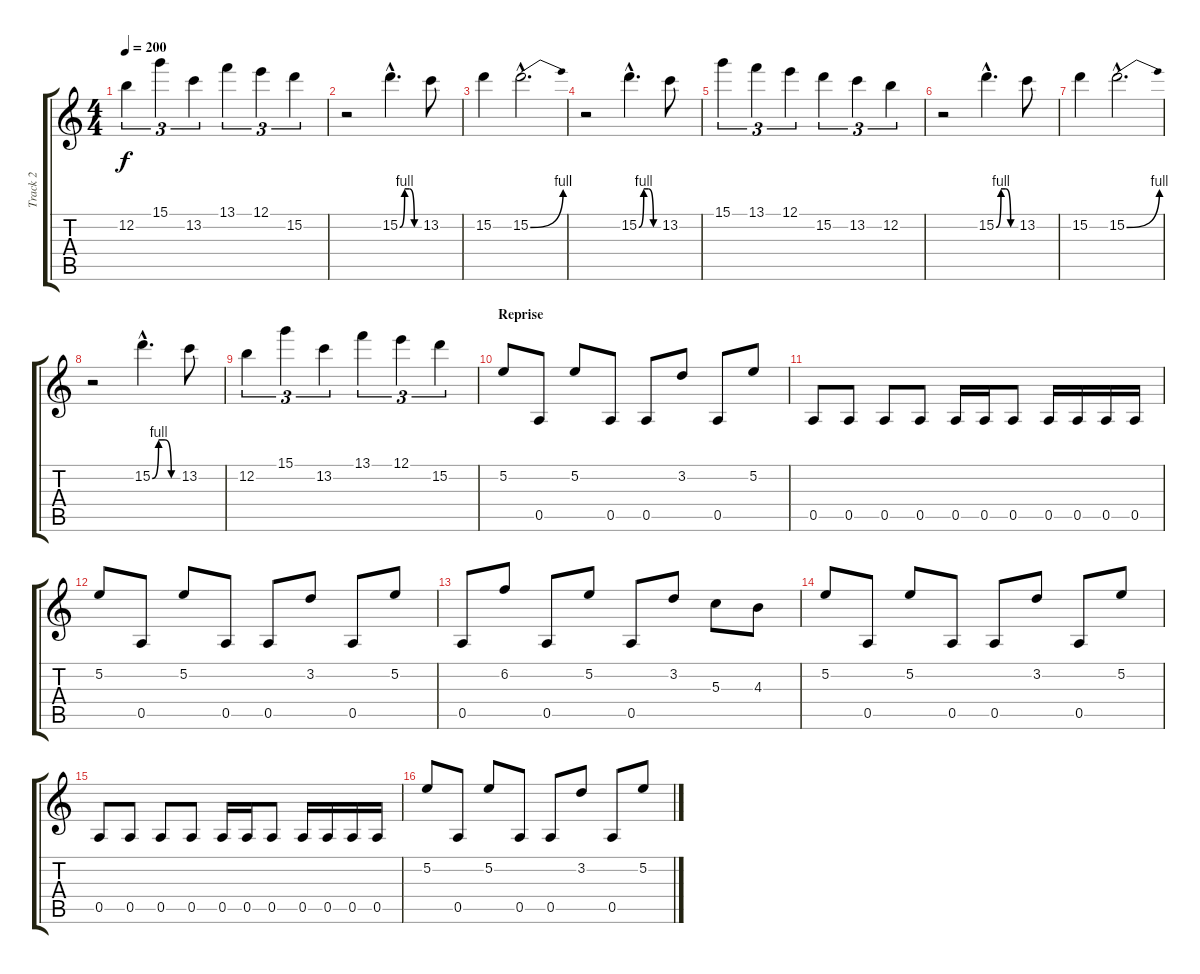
\track ("Track 2" "Track 2") {instrument distortionguitar}
\staff {score tabs}
\tuning (E4 B3 G3 D3 A2 E2) {hide}
\ts (4 4)
\tempo 200
\clef g2
\ks c
12.2.4{tu (3 2) dy f} 15.1.4{tu (3 2)} 13.2.4{tu (3 2)} 13.1.4{tu (3 2)} 12.1.4{tu (3 2)} 15.2.4{tu (3 2)} |
r.2 15.2{be (custom 0 0 15 4 30 4 45 0 60 0) hac}.4{d} 13.2.8 |
15.2.4 15.2{be (bend 0 0 60 4) hac}.2{d} |
r.2 15.2{be (custom 0 0 15 4 30 4 45 0 60 0) hac}.4{d} 13.2.8 |
15.1.4{tu (3 2)} 13.1.4{tu (3 2)} 12.1.4{tu (3 2)} 15.2.4{tu (3 2)} 13.2.4{tu (3 2)} 12.2.4{tu (3 2)} |
r.2 15.2{be (custom 0 0 15 4 30 4 45 0 60 0) hac}.4{d} 13.2.8 |
15.2.4 15.2{be (bend 0 0 60 4) hac}.2{d} |
r.2 15.2{be (custom 0 0 15 4 30 4 45 0 60 0) hac}.4{d} 13.2.8 |
12.2.4{tu (3 2)} 15.1.4{tu (3 2)} 13.2.4{tu (3 2)} 13.1.4{tu (3 2)} 12.1.4{tu (3 2)} 15.2.4{tu (3 2)} |
\section ("" "Reprise")
5.2.8 0.5.8 5.2.8 0.5.8 0.5.8 3.2.8 0.5.8 5.2.8 |
0.5.8 0.5.8 0.5.8 0.5.8 0.5.16 0.5.16 0.5.8 0.5.16 0.5.16 0.5.16 0.5.16 |
5.2.8 0.5.8 5.2.8 0.5.8 0.5.8 3.2.8 0.5.8 5.2.8 |
0.5.8 6.2.8 0.5.8 5.2.8 0.5.8 3.2.8 5.3.8 4.3.8 |
5.2.8 0.5.8 5.2.8 0.5.8 0.5.8 3.2.8 0.5.8 5.2.8 |
0.5.8 0.5.8 0.5.8 0.5.8 0.5.16 0.5.16 0.5.8 0.5.16 0.5.16 0.5.16 0.5.16 |
5.2.8 0.5.8 5.2.8 0.5.8 0.5.8 3.2.8 0.5.8 5.2.8
